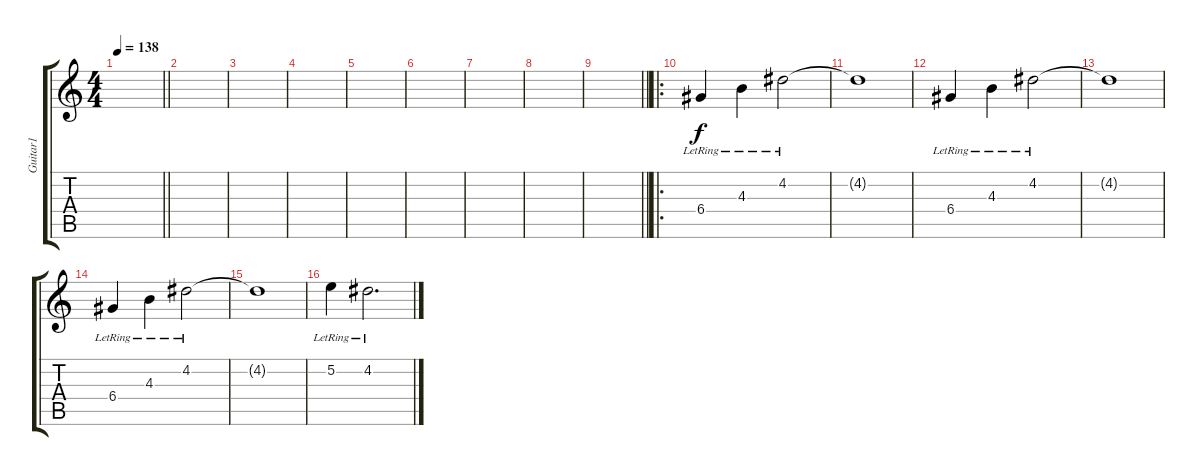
\track ("Guitar1" "Guitar1") {instrument electricguitarclean}
\staff {score tabs}
\tuning (E4 B3 G3 D3 A2 E2) {hide}
\ts (4 4)
\tempo 138
\clef g2
\barLineRight lightlight
\ks c
|
|
|
|
|
|
|
|
\barLineRight lightlight
|
\ro
6.4{lr}.4 4.3{lr}.4 4.2{lr}.2 |
4.2{t}.1 |
6.4{lr}.4 4.3{lr}.4 4.2{lr}.2 |
4.2{t}.1 |
6.4{lr}.4 4.3{lr}.4 4.2{lr}.2 |
4.2{t}.1 |
5.2{lr}.4 4.2{lr}.2{d}
